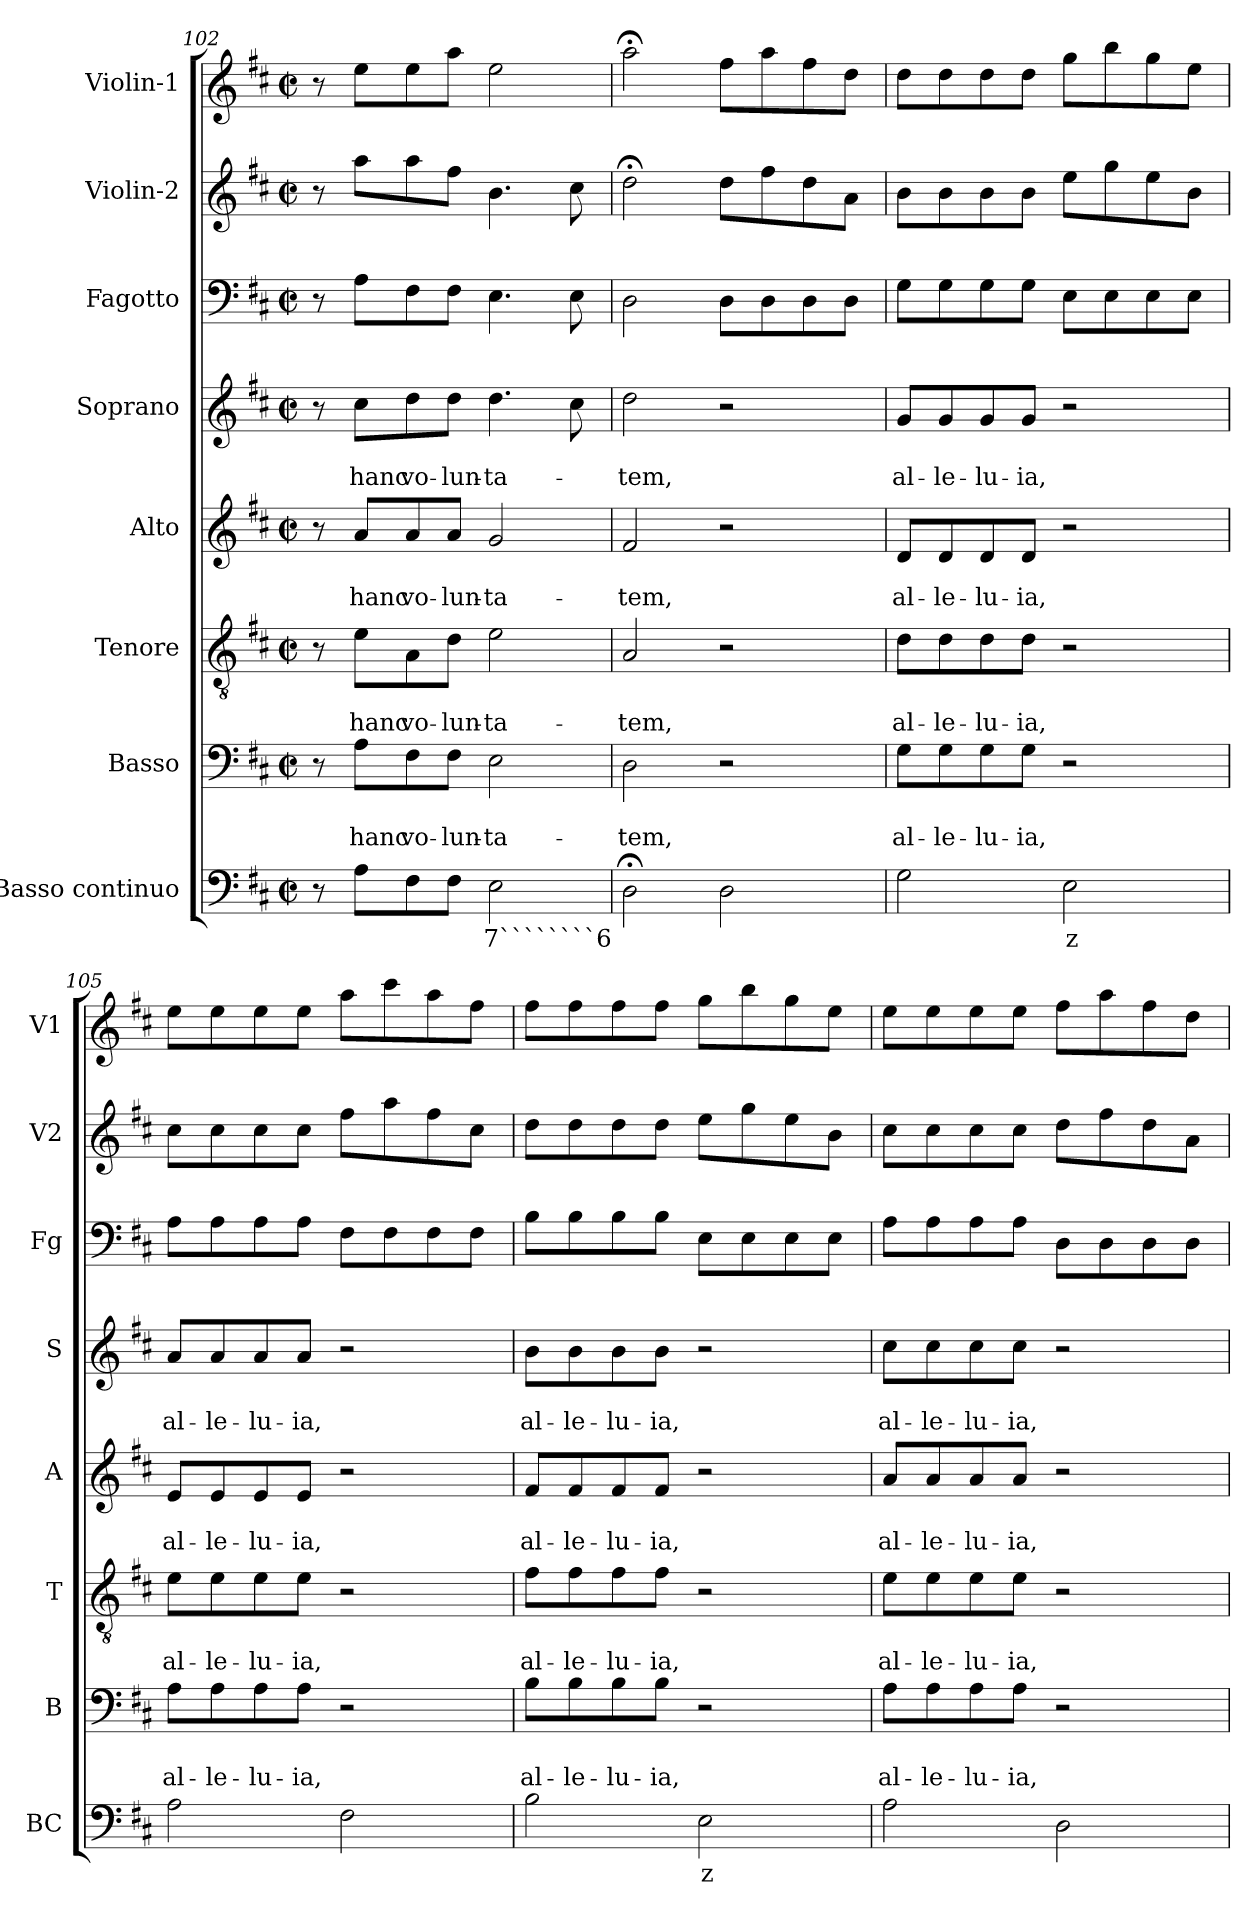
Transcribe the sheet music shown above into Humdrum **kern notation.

**kern	**text	**kern	**text	**text	**kern	**text	**text	**kern	**text	**text	**kern	**text	**text	**kern	**kern	**kern
*part8	*part8	*part7	*part7	*part7	*part6	*part6	*part6	*part5	*part5	*part5	*part4	*part4	*part4	*part3	*part2	*part1
*staff8	*staff8	*staff7	*staff7	*staff7	*staff6	*staff6	*staff6	*staff5	*staff5	*staff5	*staff4	*staff4	*staff4	*staff3	*staff2	*staff1
*I"Basso continuo	*	*I"Basso	*	*	*I"Tenore	*	*	*I"Alto	*	*	*I"Soprano	*	*	*I"Fagotto	*I"Violin-2	*I"Violin-1
*I'BC	*	*I'B	*	*	*I'T	*	*	*I'A	*	*	*I'S	*	*	*I'Fg	*I'V2	*I'V1
*clefF4	*	*clefF4	*	*	*clefGv2	*	*	*clefG2	*	*	*clefG2	*	*	*clefF4	*clefG2	*clefG2
*k[f#c#]	*	*k[f#c#]	*	*	*k[f#c#]	*	*	*k[f#c#]	*	*	*k[f#c#]	*	*	*k[f#c#]	*k[f#c#]	*k[f#c#]
*D:	*	*D:	*	*	*D:	*	*	*D:	*	*	*D:	*	*	*D:	*D:	*D:
*M2/2	*	*M2/2	*	*	*M2/2	*	*	*M2/2	*	*	*M2/2	*	*	*M2/2	*M2/2	*M2/2
*met(c|)	*	*met(c|)	*	*	*met(c|)	*	*	*met(c|)	*	*	*met(c|)	*	*	*met(c|)	*met(c|)	*met(c|)
=102	=102	=102	=102	=102	=102	=102	=102	=102	=102	=102	=102	=102	=102	=102	=102	=102
8r	.	8r	.	.	8r	.	.	8r	.	.	8r	.	.	8r	8r	8r
!	!	!	!	!LO:LY:b	!	!	!LO:LY:b	!	!	!LO:LY:b	!	!	!LO:LY:b	!	!	!
8A\L	.	8A\L	.	hanc	8e\L	.	hanc	8a/L	.	hanc	8cc#\L	.	hanc	8A\L	8aa\L	8ee\L
!	!	!	!	!LO:LY:b	!	!	!LO:LY:b	!	!	!LO:LY:b	!	!	!LO:LY:b	!	!	!
8F#\	.	8F#\	.	vo-	8A\	.	vo-	8a/	.	vo-	8dd\	.	vo-	8F#\	8aa\	8ee\
!	!	!	!	!LO:LY:b	!	!	!LO:LY:b	!	!	!LO:LY:b	!	!	!LO:LY:b	!	!	!
8F#\J	.	8F#\J	.	-lun-	8d\J	.	-lun-	8a/J	.	-lun-	8dd\J	.	-lun-	8F#\J	8ff#\J	8aa\J
!	!LO:LY:b	!	!	!LO:LY:b	!	!	!LO:LY:b	!	!	!LO:LY:b	!	!	!LO:LY:b	!	!	!
2E\	7````````6	2E\	.	-ta-	2e\	.	-ta-	2g/	.	-ta-	4.dd\	.	-ta-	4.E\	4.b\	2ee\
.	.	.	.	.	.	.	.	.	.	.	8cc#\	.	.	8E\	8cc#\	.
=103	=103	=103	=103	=103	=103	=103	=103	=103	=103	=103	=103	=103	=103	=103	=103	=103
!	!	!	!	!LO:LY:b	!	!	!LO:LY:b	!	!	!LO:LY:b	!	!	!LO:LY:b	!	!	!
2D;<\	.	2D\	.	-tem,	2A/	.	-tem,	2f#/	.	-tem,	2dd\	.	-tem,	2D\	2dd;<\	2aa;<\
2D\	.	2r	.	.	2r	.	.	2r	.	.	2r	.	.	8D\L	8dd\L	8ff#\L
.	.	.	.	.	.	.	.	.	.	.	.	.	.	8D\	8ff#\	8aa\
.	.	.	.	.	.	.	.	.	.	.	.	.	.	8D\	8dd\	8ff#\
.	.	.	.	.	.	.	.	.	.	.	.	.	.	8D\J	8a\J	8dd\J
=104	=104	=104	=104	=104	=104	=104	=104	=104	=104	=104	=104	=104	=104	=104	=104	=104
!	!	!	!	!LO:LY:b	!	!	!LO:LY:b	!	!	!LO:LY:b	!	!	!LO:LY:b	!	!	!
2G\	.	8G\L	.	al-	8d\L	.	al-	8d/L	.	al-	8g/L	.	al-	8G\L	8b\L	8dd\L
!	!	!	!	!LO:LY:b	!	!	!LO:LY:b	!	!	!LO:LY:b	!	!	!LO:LY:b	!	!	!
.	.	8G\	.	-le-	8d\	.	-le-	8d/	.	-le-	8g/	.	-le-	8G\	8b\	8dd\
!	!	!	!	!LO:LY:b	!	!	!LO:LY:b	!	!	!LO:LY:b	!	!	!LO:LY:b	!	!	!
.	.	8G\	.	-lu-	8d\	.	-lu-	8d/	.	-lu-	8g/	.	-lu-	8G\	8b\	8dd\
!	!	!	!	!LO:LY:b	!	!	!LO:LY:b	!	!	!LO:LY:b	!	!	!LO:LY:b	!	!	!
.	.	8G\J	.	-ia,	8d\J	.	-ia,	8d/J	.	-ia,	8g/J	.	-ia,	8G\J	8b\J	8dd\J
!	!LO:LY:b	!	!	!	!	!	!	!	!	!	!	!	!	!	!	!
2E\	z	2r	.	.	2r	.	.	2r	.	.	2r	.	.	8E\L	8ee\L	8gg\L
.	.	.	.	.	.	.	.	.	.	.	.	.	.	8E\	8gg\	8bb\
.	.	.	.	.	.	.	.	.	.	.	.	.	.	8E\	8ee\	8gg\
.	.	.	.	.	.	.	.	.	.	.	.	.	.	8E\J	8b\J	8ee\J
!!LO:PB:g=z
=105	=105	=105	=105	=105	=105	=105	=105	=105	=105	=105	=105	=105	=105	=105	=105	=105
!	!	!	!	!LO:LY:b	!	!	!LO:LY:b	!	!	!LO:LY:b	!	!	!LO:LY:b	!	!	!
2A\	.	8A\L	.	al-	8e\L	.	al-	8e/L	.	al-	8a/L	.	al-	8A\L	8cc#\L	8ee\L
!	!	!	!	!LO:LY:b	!	!	!LO:LY:b	!	!	!LO:LY:b	!	!	!LO:LY:b	!	!	!
.	.	8A\	.	-le-	8e\	.	-le-	8e/	.	-le-	8a/	.	-le-	8A\	8cc#\	8ee\
!	!	!	!	!LO:LY:b	!	!	!LO:LY:b	!	!	!LO:LY:b	!	!	!LO:LY:b	!	!	!
.	.	8A\	.	-lu-	8e\	.	-lu-	8e/	.	-lu-	8a/	.	-lu-	8A\	8cc#\	8ee\
!	!	!	!	!LO:LY:b	!	!	!LO:LY:b	!	!	!LO:LY:b	!	!	!LO:LY:b	!	!	!
.	.	8A\J	.	-ia,	8e\J	.	-ia,	8e/J	.	-ia,	8a/J	.	-ia,	8A\J	8cc#\J	8ee\J
2F#\	.	2r	.	.	2r	.	.	2r	.	.	2r	.	.	8F#\L	8ff#\L	8aa\L
.	.	.	.	.	.	.	.	.	.	.	.	.	.	8F#\	8aa\	8ccc#\
.	.	.	.	.	.	.	.	.	.	.	.	.	.	8F#\	8ff#\	8aa\
.	.	.	.	.	.	.	.	.	.	.	.	.	.	8F#\J	8cc#\J	8ff#\J
=106	=106	=106	=106	=106	=106	=106	=106	=106	=106	=106	=106	=106	=106	=106	=106	=106
!	!	!	!	!LO:LY:b	!	!	!LO:LY:b	!	!	!LO:LY:b	!	!	!LO:LY:b	!	!	!
2B\	.	8B\L	.	al-	8f#\L	.	al-	8f#/L	.	al-	8b\L	.	al-	8B\L	8dd\L	8ff#\L
!	!	!	!	!LO:LY:b	!	!	!LO:LY:b	!	!	!LO:LY:b	!	!	!LO:LY:b	!	!	!
.	.	8B\	.	-le-	8f#\	.	-le-	8f#/	.	-le-	8b\	.	-le-	8B\	8dd\	8ff#\
!	!	!	!	!LO:LY:b	!	!	!LO:LY:b	!	!	!LO:LY:b	!	!	!LO:LY:b	!	!	!
.	.	8B\	.	-lu-	8f#\	.	-lu-	8f#/	.	-lu-	8b\	.	-lu-	8B\	8dd\	8ff#\
!	!	!	!	!LO:LY:b	!	!	!LO:LY:b	!	!	!LO:LY:b	!	!	!LO:LY:b	!	!	!
.	.	8B\J	.	-ia,	8f#\J	.	-ia,	8f#/J	.	-ia,	8b\J	.	-ia,	8B\J	8dd\J	8ff#\J
!	!LO:LY:b	!	!	!	!	!	!	!	!	!	!	!	!	!	!	!
2E\	z	2r	.	.	2r	.	.	2r	.	.	2r	.	.	8E\L	8ee\L	8gg\L
.	.	.	.	.	.	.	.	.	.	.	.	.	.	8E\	8gg\	8bb\
.	.	.	.	.	.	.	.	.	.	.	.	.	.	8E\	8ee\	8gg\
.	.	.	.	.	.	.	.	.	.	.	.	.	.	8E\J	8b\J	8ee\J
=107	=107	=107	=107	=107	=107	=107	=107	=107	=107	=107	=107	=107	=107	=107	=107	=107
!	!	!	!	!LO:LY:b	!	!	!LO:LY:b	!	!	!LO:LY:b	!	!	!LO:LY:b	!	!	!
2A\	.	8A\L	.	al-	8e\L	.	al-	8a/L	.	al-	8cc#\L	.	al-	8A\L	8cc#\L	8ee\L
!	!	!	!	!LO:LY:b	!	!	!LO:LY:b	!	!	!LO:LY:b	!	!	!LO:LY:b	!	!	!
.	.	8A\	.	-le-	8e\	.	-le-	8a/	.	-le-	8cc#\	.	-le-	8A\	8cc#\	8ee\
!	!	!	!	!LO:LY:b	!	!	!LO:LY:b	!	!	!LO:LY:b	!	!	!LO:LY:b	!	!	!
.	.	8A\	.	-lu-	8e\	.	-lu-	8a/	.	-lu-	8cc#\	.	-lu-	8A\	8cc#\	8ee\
!	!	!	!	!LO:LY:b	!	!	!LO:LY:b	!	!	!LO:LY:b	!	!	!LO:LY:b	!	!	!
.	.	8A\J	.	-ia,	8e\J	.	-ia,	8a/J	.	-ia,	8cc#\J	.	-ia,	8A\J	8cc#\J	8ee\J
2D\	.	2r	.	.	2r	.	.	2r	.	.	2r	.	.	8D\L	8dd\L	8ff#\L
.	.	.	.	.	.	.	.	.	.	.	.	.	.	8D\	8ff#\	8aa\
.	.	.	.	.	.	.	.	.	.	.	.	.	.	8D\	8dd\	8ff#\
.	.	.	.	.	.	.	.	.	.	.	.	.	.	8D\J	8a\J	8dd\J
=	=	=	=	=	=	=	=	=	=	=	=	=	=	=	=	=
*-	*-	*-	*-	*-	*-	*-	*-	*-	*-	*-	*-	*-	*-	*-	*-	*-
